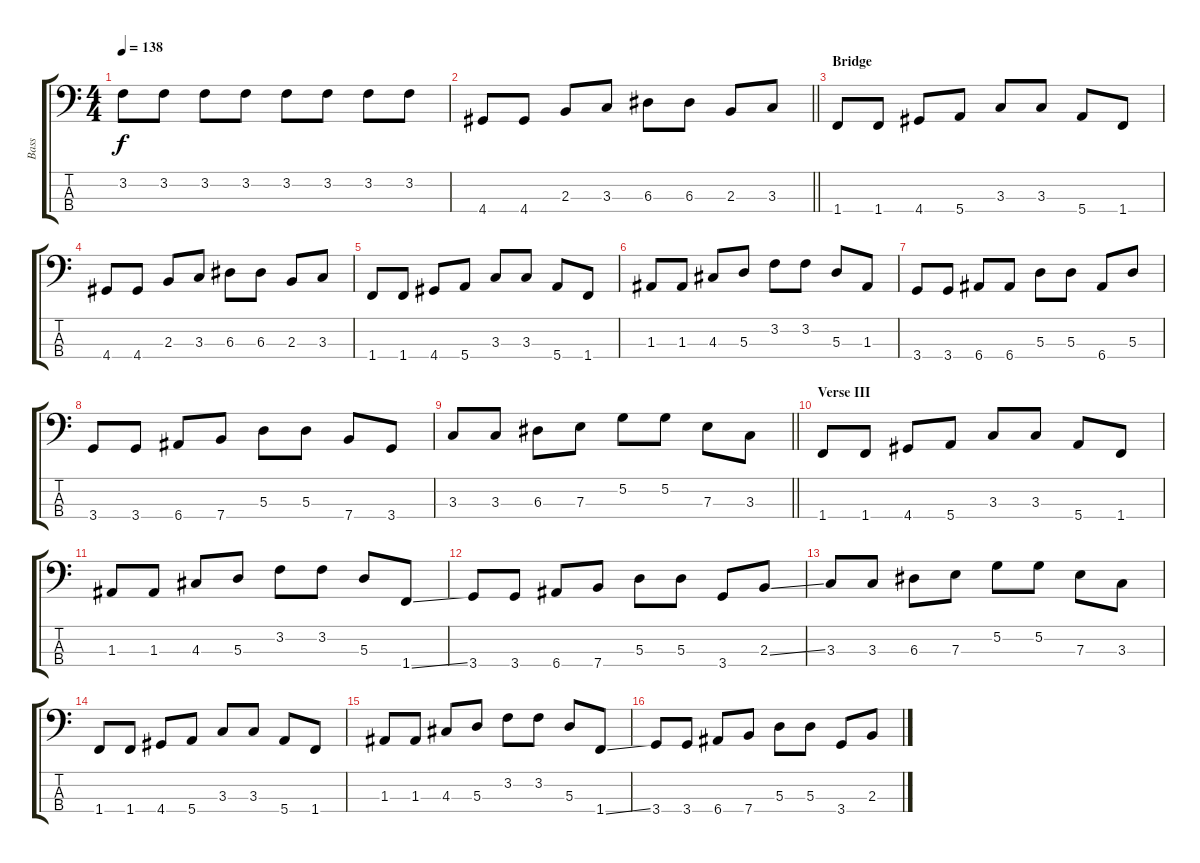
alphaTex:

\track ("Bass" "Bass") {instrument electricbassfinger}
\staff {score tabs}
\tuning (G2 D2 A1 E1) {hide}
\ts (4 4)
\tempo 138
\clef f4
\ks c
3.2.8{dy f} 3.2.8 3.2.8 3.2.8 3.2.8 3.2.8 3.2.8 3.2.8 |
\barLineRight lightlight
4.4.8 4.4.8 2.3.8 3.3.8 6.3.8 6.3.8 2.3.8 3.3.8 |
\section ("" "Bridge")
1.4.8 1.4.8 4.4.8 5.4.8 3.3.8 3.3.8 5.4.8 1.4.8 |
4.4.8 4.4.8 2.3.8 3.3.8 6.3.8 6.3.8 2.3.8 3.3.8 |
1.4.8 1.4.8 4.4.8 5.4.8 3.3.8 3.3.8 5.4.8 1.4.8 |
1.3.8 1.3.8 4.3.8 5.3.8 3.2.8 3.2.8 5.3.8 1.3.8 |
3.4.8 3.4.8 6.4.8 6.4.8 5.3.8 5.3.8 6.4.8 5.3.8 |
3.4.8 3.4.8 6.4.8 7.4.8 5.3.8 5.3.8 7.4.8 3.4.8 |
\barLineRight lightlight
3.3.8 3.3.8 6.3.8 7.3.8 5.2.8 5.2.8 7.3.8 3.3.8 |
\section ("" "Verse III")
1.4.8 1.4.8 4.4.8 5.4.8 3.3.8 3.3.8 5.4.8 1.4.8 |
1.3.8 1.3.8 4.3.8 5.3.8 3.2.8 3.2.8 5.3.8 1.4{ss}.8 |
3.4.8 3.4.8 6.4.8 7.4.8 5.3.8 5.3.8 3.4.8 2.3{ss}.8 |
3.3.8 3.3.8 6.3.8 7.3.8 5.2.8 5.2.8 7.3.8 3.3.8 |
1.4.8 1.4.8 4.4.8 5.4.8 3.3.8 3.3.8 5.4.8 1.4.8 |
1.3.8 1.3.8 4.3.8 5.3.8 3.2.8 3.2.8 5.3.8 1.4{ss}.8 |
3.4.8 3.4.8 6.4.8 7.4.8 5.3.8 5.3.8 3.4.8 2.3{ss}.8
